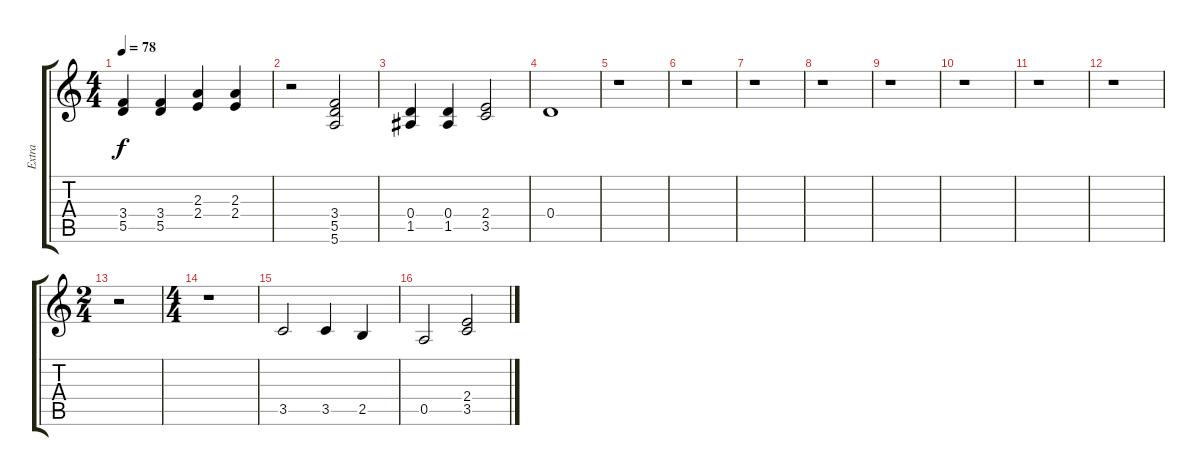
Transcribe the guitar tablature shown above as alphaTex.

\track ("Extra" "Extra") {instrument acousticguitarsteel}
\staff {score tabs}
\tuning (E4 B3 G3 D3 A2 E2) {hide}
\ts (4 4)
\tempo 78
\clef g2
\ks c
(3.4 5.5).4{dy f} (3.4 5.5).4 (2.3 2.4).4 (2.3 2.4).4 |
r.2 (3.4 5.5 5.6).2 |
(0.4 1.5).4 (0.4 1.5).4 (2.4 3.5).2 |
0.4.1 |
r.1 |
r.1 |
r.1 |
r.1 |
r.1 |
r.1 |
r.1 |
r.1 |
\ts (2 4)
r.2 |
\ts (4 4)
r.1 |
3.5.2 3.5.4 2.5.4 |
0.5.2 (2.4 3.5).2
